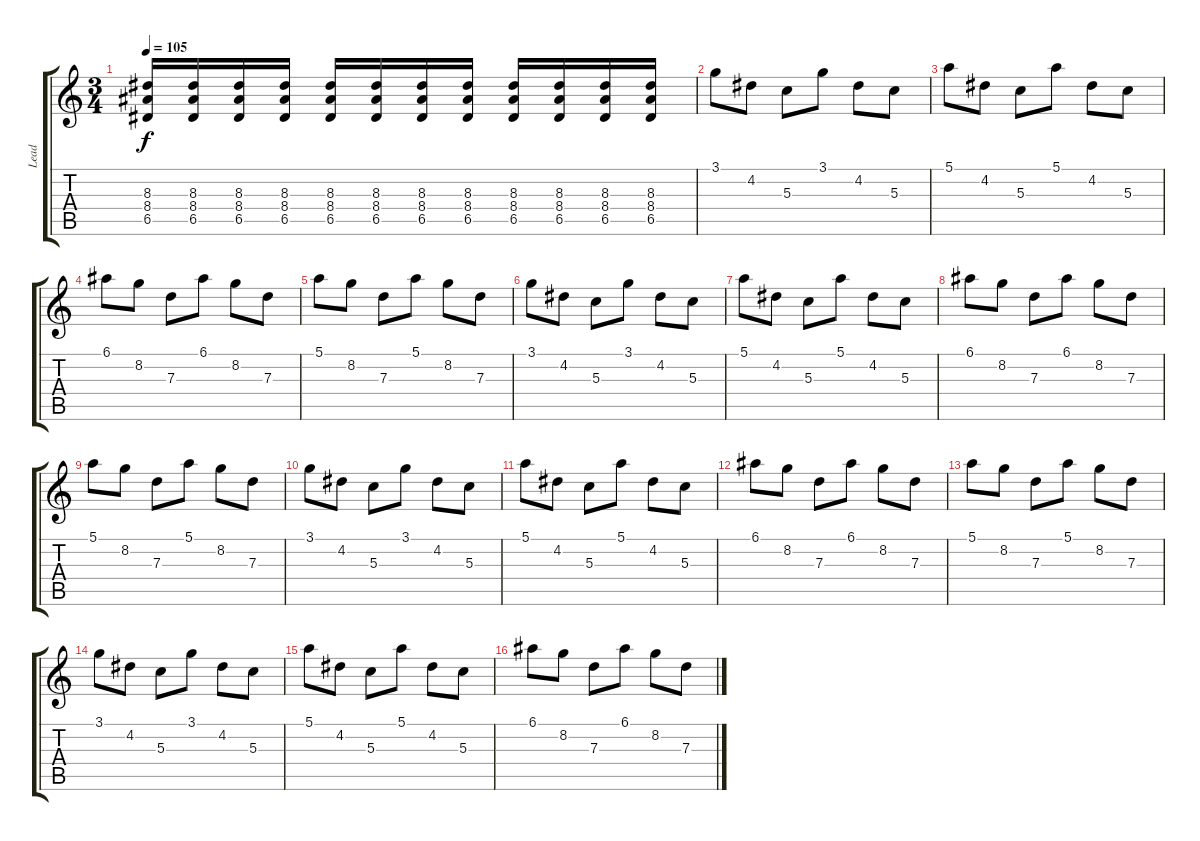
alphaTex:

\track ("Lead" "Lead") {instrument distortionguitar}
\staff {score tabs}
\tuning (E4 B3 G3 D3 A2 E2) {hide}
\ts (3 4)
\tempo 105
\clef g2
\ks c
(8.3 8.4 6.5).16{dy f} (8.3 8.4 6.5).16 (8.3 8.4 6.5).16 (8.3 8.4 6.5).16 (8.3 8.4 6.5).16 (8.3 8.4 6.5).16 (8.3 8.4 6.5).16 (8.3 8.4 6.5).16 (8.3 8.4 6.5).16 (8.3 8.4 6.5).16 (8.3 8.4 6.5).16 (8.3 8.4 6.5).16 |
3.1.8 4.2.8 5.3.8 3.1.8 4.2.8 5.3.8 |
5.1.8 4.2.8 5.3.8 5.1.8 4.2.8 5.3.8 |
6.1.8 8.2.8 7.3.8 6.1.8 8.2.8 7.3.8 |
5.1.8 8.2.8 7.3.8 5.1.8 8.2.8 7.3.8 |
3.1.8 4.2.8 5.3.8 3.1.8 4.2.8 5.3.8 |
5.1.8 4.2.8 5.3.8 5.1.8 4.2.8 5.3.8 |
6.1.8 8.2.8 7.3.8 6.1.8 8.2.8 7.3.8 |
5.1.8 8.2.8 7.3.8 5.1.8 8.2.8 7.3.8 |
3.1.8 4.2.8 5.3.8 3.1.8 4.2.8 5.3.8 |
5.1.8 4.2.8 5.3.8 5.1.8 4.2.8 5.3.8 |
6.1.8 8.2.8 7.3.8 6.1.8 8.2.8 7.3.8 |
5.1.8 8.2.8 7.3.8 5.1.8 8.2.8 7.3.8 |
3.1.8 4.2.8 5.3.8 3.1.8 4.2.8 5.3.8 |
5.1.8 4.2.8 5.3.8 5.1.8 4.2.8 5.3.8 |
6.1.8 8.2.8 7.3.8 6.1.8 8.2.8 7.3.8
